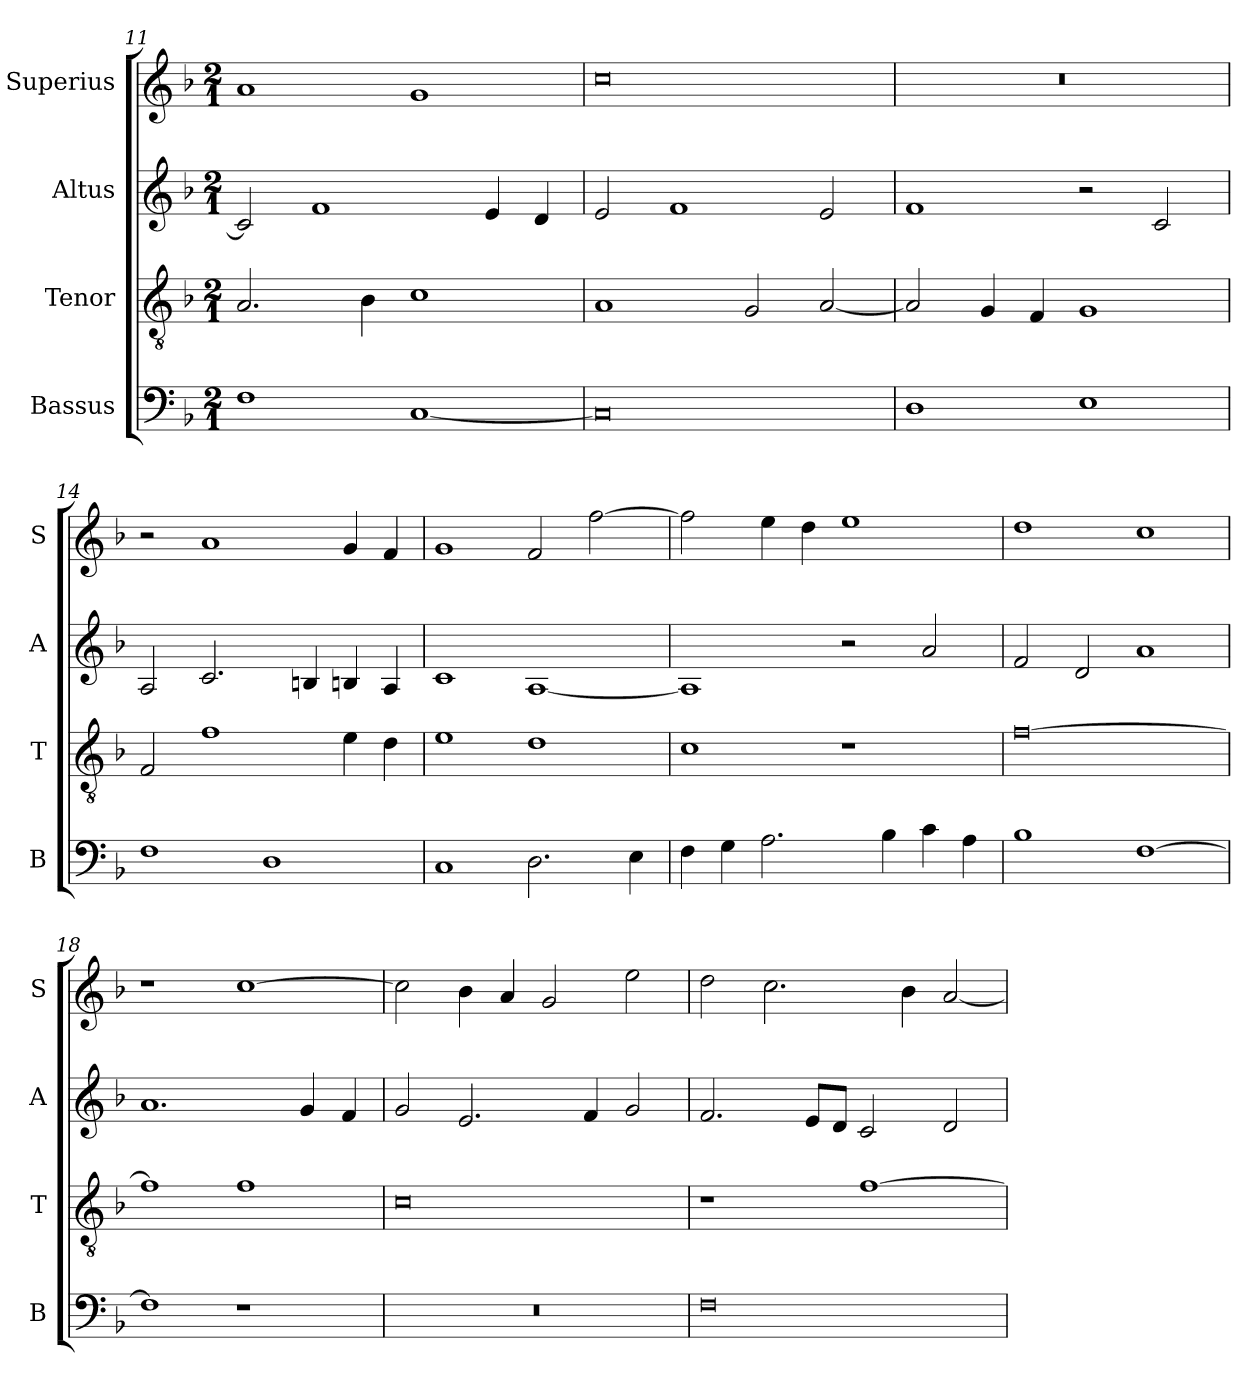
**kern	**kern	**kern	**kern
*part4	*part3	*part2	*part1
*staff4	*staff3	*staff2	*staff1
*I"Bassus	*I"Tenor	*I"Altus	*I"Superius
*I'B	*I'T	*I'A	*I'S
*clefF4	*clefGv2	*clefG2	*clefG2
*k[b-]	*k[b-]	*k[b-]	*k[b-]
*F:	*F:	*F:	*F:
*M2/1	*M2/1	*M2/1	*M2/1
=11	=11	=11	=11
1F	2.A	2c]	1a
.	.	1f	.
.	4B-	.	.
[1C	1c	.	1g
.	.	4e	.
.	.	4d	.
=12	=12	=12	=12
0C]	1A	2e	0cc
.	.	1f	.
.	2G	.	.
.	[2A	2e	.
=13	=13	=13	=13
1D	2A]	1f	0r
.	4G	.	.
.	4F	.	.
1E	1G	2r	.
.	.	2c	.
=14	=14	=14	=14
1F	2F	2A	2r
.	1f	2.c	1a
1D	.	.	.
.	.	4Bn	.
.	4e	4Bn	4g
.	4d	4A	4f
=15	=15	=15	=15
1C	1e	1c	1g
2.D	1d	[1A	2f
.	.	.	[2ff
4E	.	.	.
=16	=16	=16	=16
4F	1c	1A]	2ff]
4G	.	.	.
2.A	.	.	4ee
.	.	.	4dd
.	1r	2r	1ee
4B-	.	.	.
4c	.	2a	.
4A	.	.	.
=17	=17	=17	=17
1B-	[0f	2f	1dd
.	.	2d	.
[1F	.	1a	1cc
=18	=18	=18	=18
1F]	1f]	1.a	1r
1r	1f	.	[1cc
.	.	4g	.
.	.	4f	.
=19	=19	=19	=19
0r	0c	2g	2cc]
.	.	2.e	4b-
.	.	.	4a
.	.	.	2g
.	.	4f	.
.	.	2g	2ee
=20	=20	=20	=20
0F	1r	2.f	2dd
.	.	.	2.cc
.	.	8eL	.
.	.	8dJ	.
.	[1f	2c	.
.	.	.	4b-
.	.	2d	[2a
=	=	=	=
*-	*-	*-	*-
